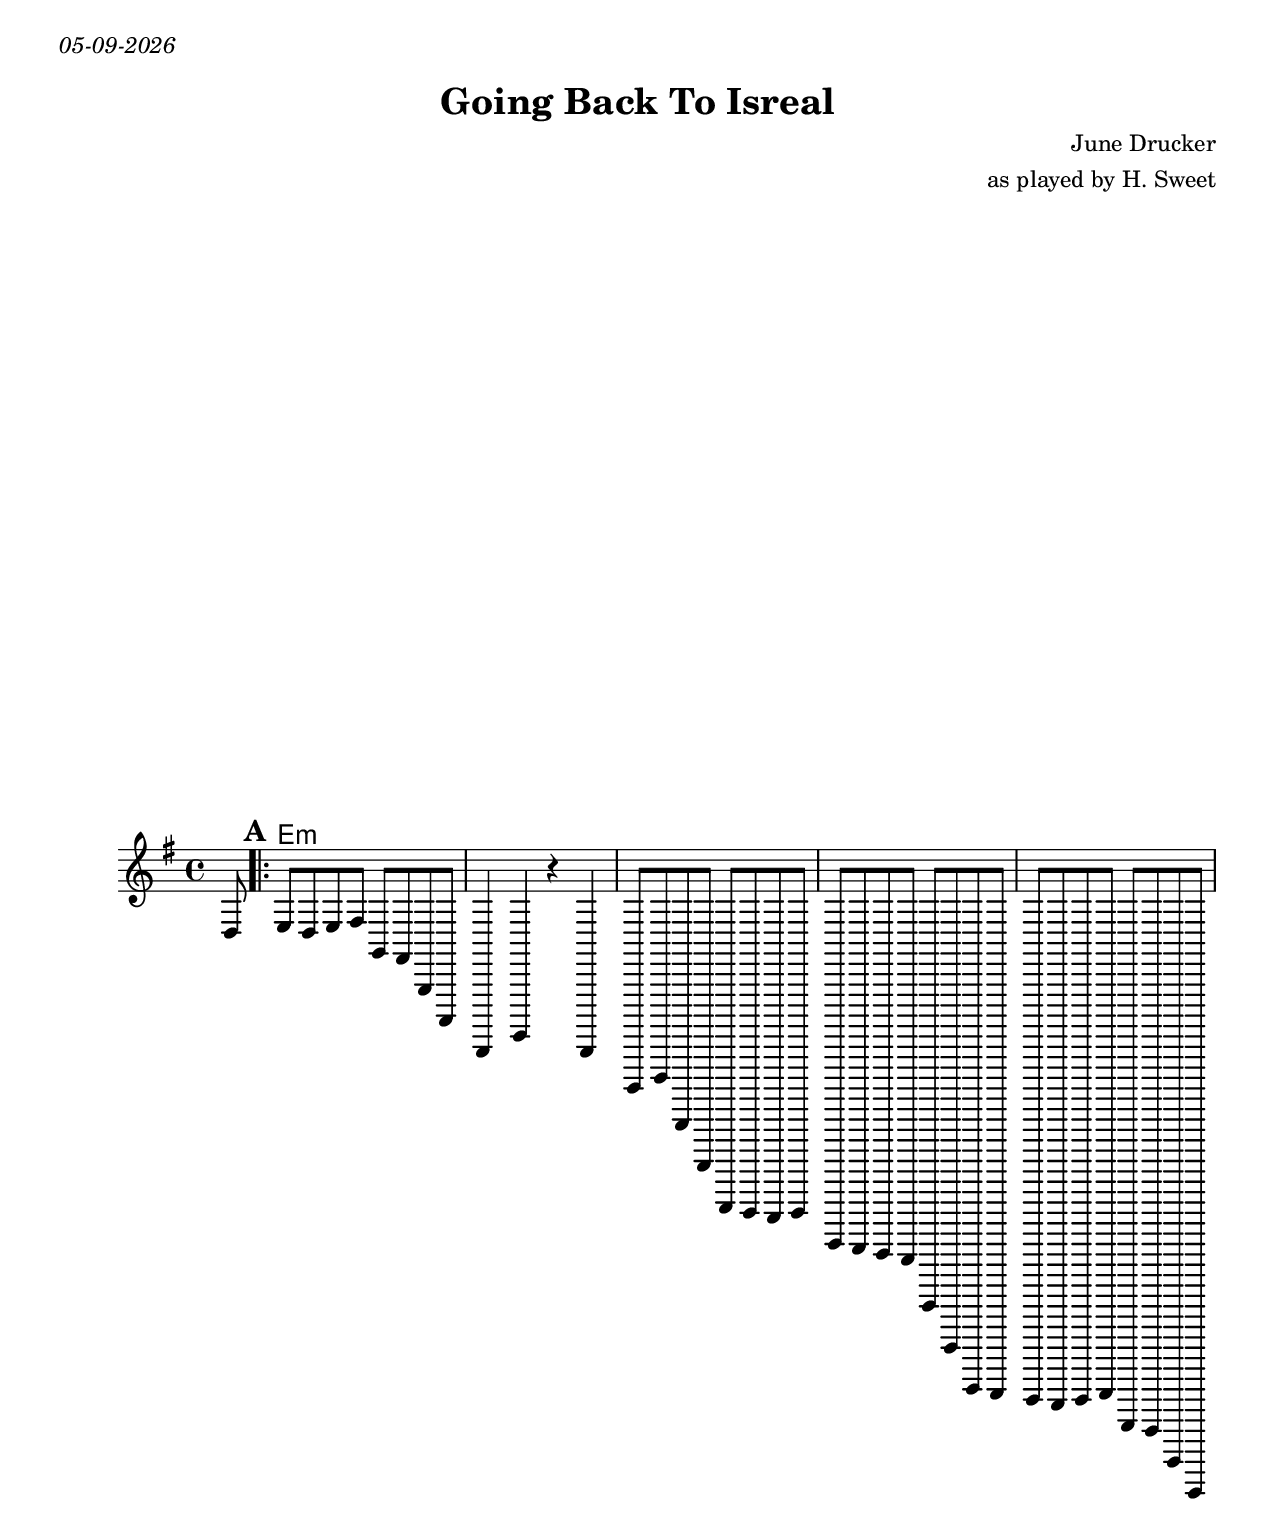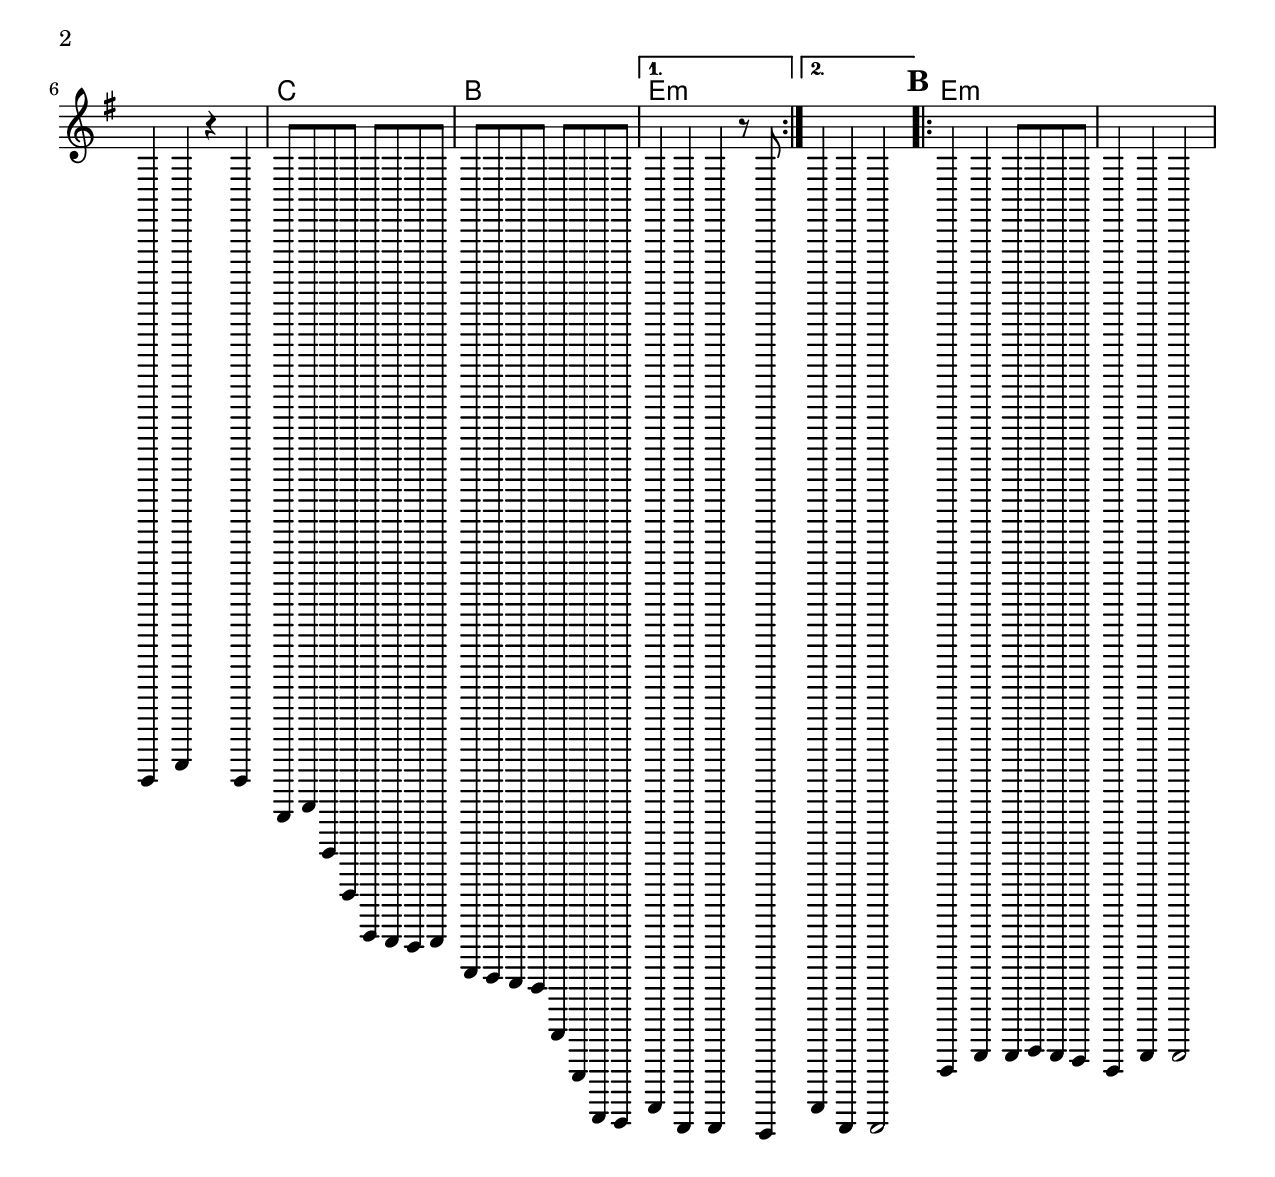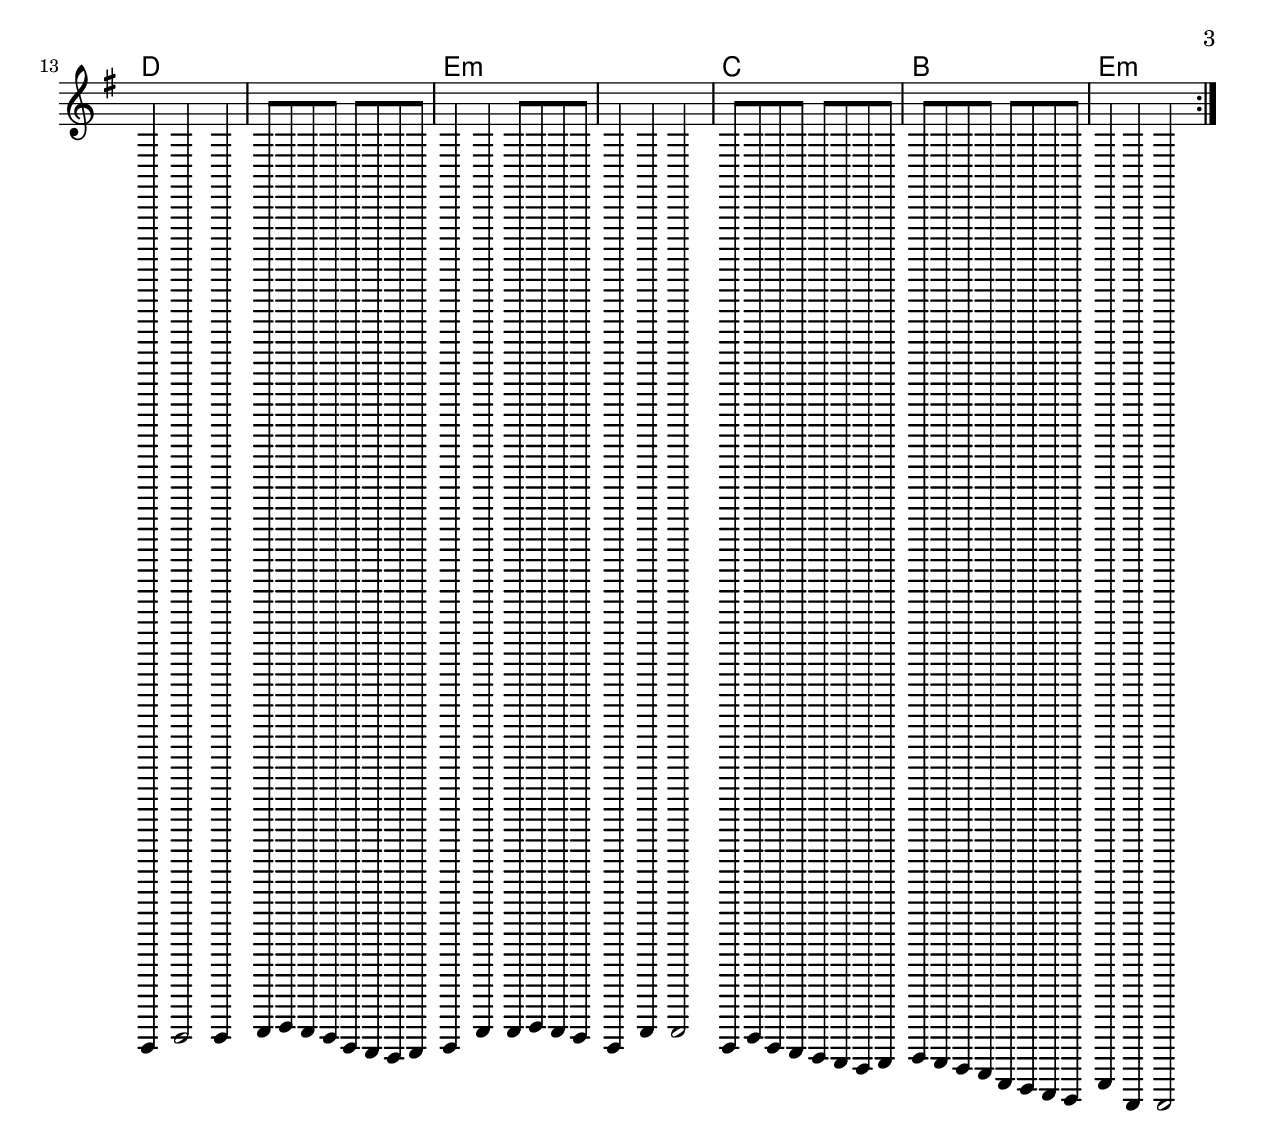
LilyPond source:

\version "2.18.0"
\include "english.ly"
\paper{
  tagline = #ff
  print-all-headers = ##t
  #(set-paper-size "letter")
}
date = #(strftime "%d-%m-%Y" (localtime (current-time)))

\markup{ \italic{ \date }  }

%\markup{ Got something to say? }

global = {
  \clef treble
  \key e \minor
  \time 4/4
  \set Score.markFormatter = #format-mark-box-alphabet
}

%#################################### Melody ########################
%melody =  \transpose c d \relative c' {  %transpose for clarinet
theme = {
  e8 d e fs g, fs g, a,
  b,4 e r b~
  b,8 d8 b, a, g, fs e fs
  g,8 fs e d
  b,8 a, g, fs
}

melody = \relative c {
  \global
  \partial 8 d8 %lead in notes

  \repeat volta 2{
   \mark \default
   \theme
   \theme
   %e4 a, a2~


  }
  \alternative {
    {b4 e, e r8 d8}

    {b'4 e, e2 }
  }

  \repeat volta 2{
   \mark \default
   b''4 e e8 fs e d
  b4 e e2
  b4 d2 d4|
  e8 fs e d b a g a

  b4 e e8 fs e d
  b4 e e2

  b8 d8 b a g fs e fs
  g8 fs e d
  b8 a g fs
   b4 e, e2~
  }


}
%################################# Lyrics #####################
%\addlyrics{ \set stanza = #"1. " }
%################################# Chords #######################
harmonies = \chordmode {
 s8
 e1*6:m
 c1
 b1
 e1*2:m
 % B
 e1*2:m
 d1*2
 e1*2:m
 c1
 b1
 e1:m
}

\score {
  <<
    \new ChordNames {
      \set chordChanges = ##f
      \harmonies
    }
    \new Staff   \melody
  >>
  \header{
    title= "Going Back To Isreal"
    subtitle=""
    composer= "June Drucker"
    instrument =""
    arranger= "as played by H. Sweet"
  }
  \layout{indent = 1.0\cm}
  \midi {
    \tempo 4 = 120

    % \midi { }
  }
}
%{
% more verses:
\markup{}
\markup {
  \fill-line {
    \hspace #0.1 % distance from left margin
    \column {
      \line { "1."
	\column {
	  ""
	}
      }
      \hspace #0.2 % vertical distance between verses
      \line { "2."
	\column {
	 ""
	}
      }
    }
    \hspace #0.1  % horiz. distance between columns
    \column {
      \line { "3."
	\column {
	  ""
	}
      }
      \hspace #0.2 % distance between verses
      \line { "4."
	\column {
	 ""
	}
      }
    }
    \hspace #0.1 % distance to right margin
  }
}

%}
